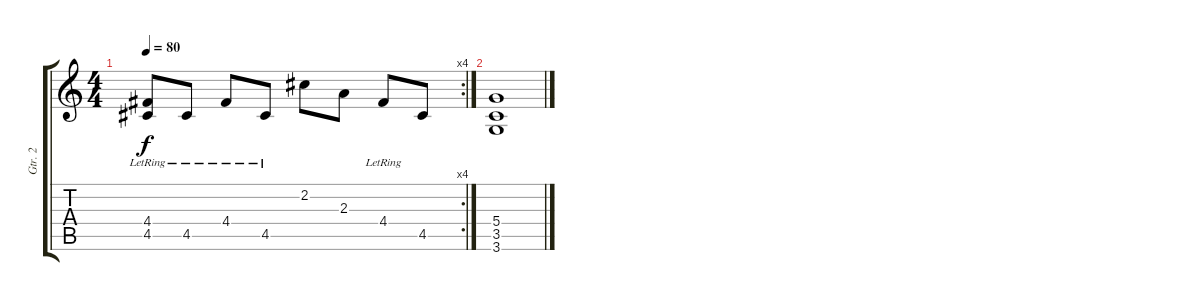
\track ("Gtr. 2" "Gtr. 2") {instrument overdrivenguitar}
\staff {score tabs}
\tuning (E4 B3 G3 D3 A2 E2) {hide}
\rc 4
\ts (4 4)
\tempo 80
\clef g2
\ks c
(4.4{lr} 4.5).8{dy f} 4.5{lr}.8 4.4{lr}.8 4.5{lr}.8 2.2.8 2.3.8 4.4{lr}.8 4.5.8 |
(5.4 3.5 3.6).1
